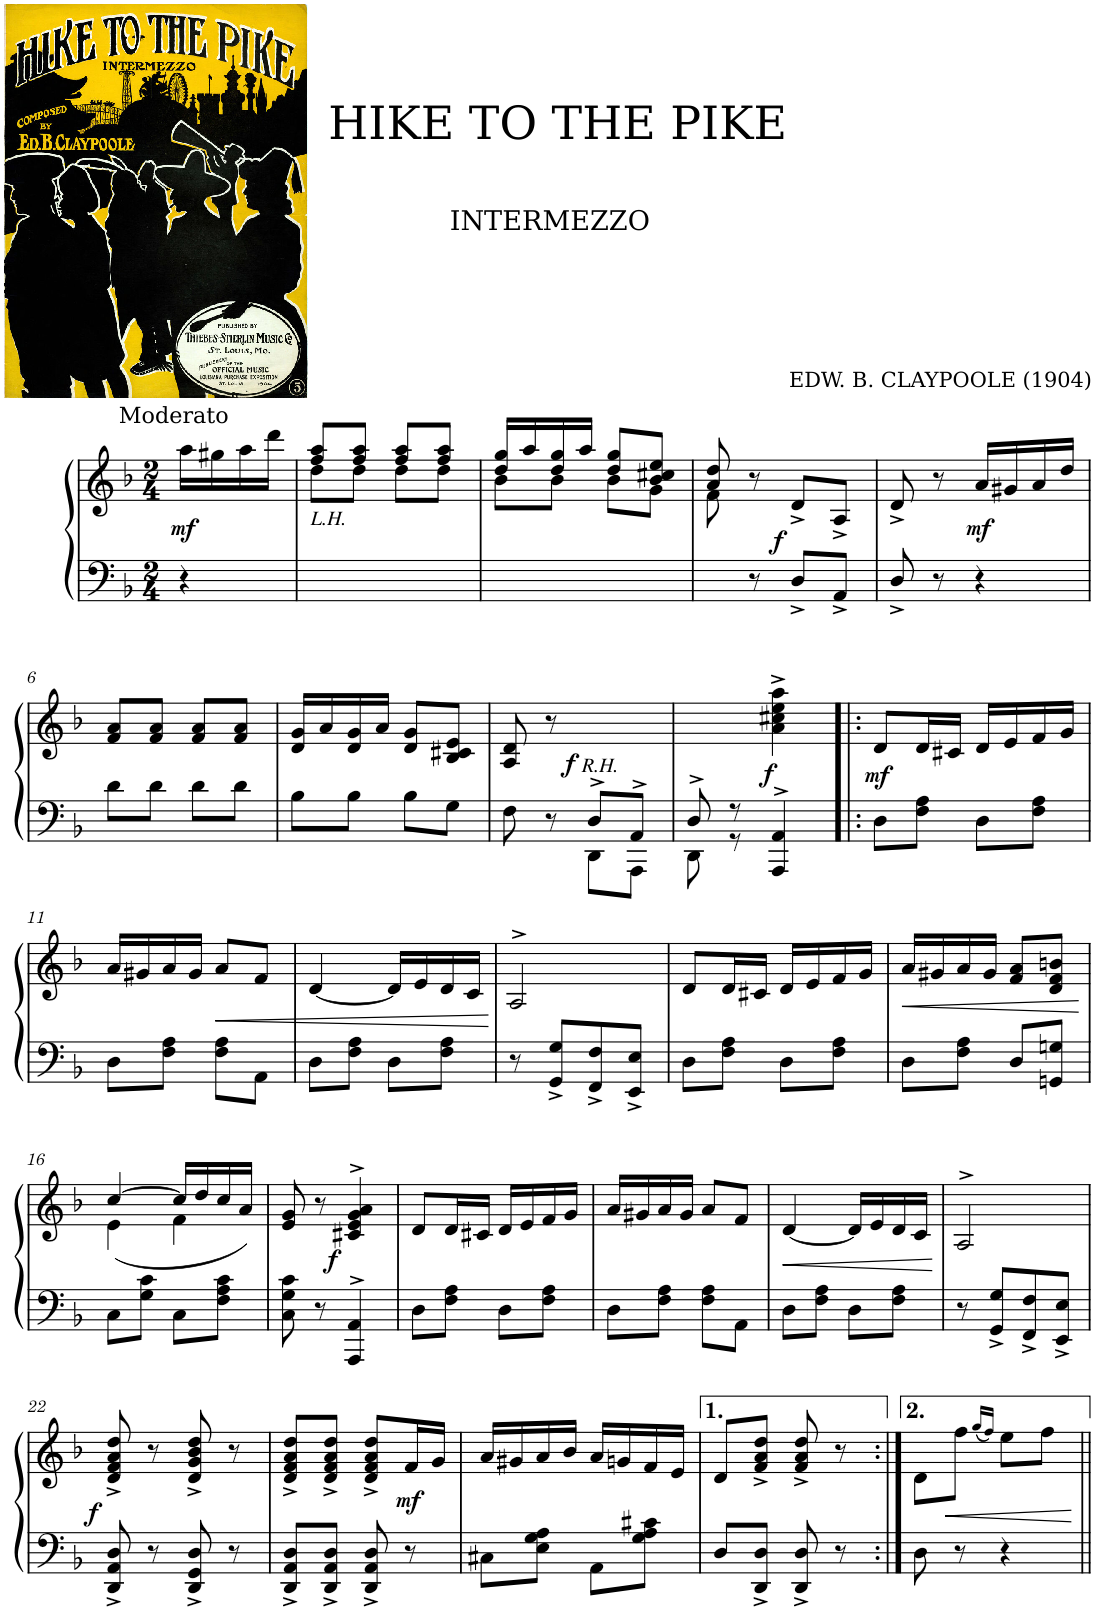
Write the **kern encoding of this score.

**kern	**kern	**dynam
*part1	*part1	*part1
*staff2	*staff1	*staff1/2
*I"Piano	*	*
*I'Pno.	*	*
*clefF4	*clefG2	*
*k[b-]	*k[b-]	*
*M2/4	*M2/4	*
=1	=1	=1
!	!LO:TX:a:t=Moderato	!
!	!	!LO:DY:b
4r	16aa\LL	mf
.	16gg#X\	.
.	16aa\	.
.	16ddd\JJ	.
=2	=2	=2
*	*^	*
!	!LO:TX:b:i:t=L.H.	!	!
2ryy	8ff/ 8aa/L	8dd\L	.
.	8ff/ 8aa/J	8dd\J	.
.	8ff/ 8aa/L	8dd\L	.
.	8ff/ 8aa/J	8dd\J	.
=3	=3	=3	=3
2ryy	16dd/ 16gg/LL	8b-\L	.
.	16aa/	.	.
.	16dd/ 16gg/	8b-\J	.
.	16aa/JJ	.	.
.	8dd/ 8gg/L	8b-\L	.
.	8b-/ 8cc#X/ 8ee/J	8g\J	.
=4	=4	=4	=4
8ryy	8a/ 8dd/	8f\	.
8r	8r	4.ryy	.
!	!	!	!LO:DY:b
8D^/L	8d^/L	.	f
8AA^/J	8A^/J	.	.
*	*v	*v	*
=5	=5	=5
8D^/	8d^/	.
8r	8r	.
!	!	!LO:DY:b
4r	16a/LL	mf
.	16g#X/	.
.	16a/	.
.	16dd/JJ	.
!!LO:LB:g=z
=6	=6	=6
8d\L	8f/ 8a/L	.
8d\J	8f/ 8a/J	.
8d\L	8f/ 8a/L	.
8d\J	8f/ 8a/J	.
=7	=7	=7
8B-\L	16d/ 16g/LL	.
.	16a/	.
8B-\J	16d/ 16g/	.
.	16a/JJ	.
8B-\L	8d/ 8g/L	.
8G\J	8B-/ 8c#X/ 8e/J	.
=8	=8	=8
*^	*	*
8F\	4ryy	8A/ 8d/	.
8r	.	8r	.
!	!	!LO:TX:b:i:t=R.H.	!
!	!	!	!LO:DY:b
8D^/L	8DD\L	4ryy	f
8AA^/J	8AAA\J	.	.
=9	=9	=9	=9
8D^/	8DD\	4ryy	.
8r	8r	.	.
!	!	!	!LO:DY:b
4AAA/^> 4AA/^>	4ryy	4a\^ 4cc#X\^ 4ee\^ 4aa\^	f
=10!|:	=10!|:	=10!|:	=10!|:
!	!	!	!LO:DY:b
*v	*v	*	*
8D\L	8d/L	mf
8F\ 8A\J	16d/L	.
.	16c#X/JJ	.
8D\L	16d/LL	.
.	16e/	.
8F\ 8A\J	16f/	.
.	16g/JJ	.
!!LO:LB:g=z
=11	=11	=11
8D\L	16a/LL	.
.	16g#X/	.
8F\ 8A\J	16a/	.
.	16g#/JJ	.
!	!	!LO:HP:b
8F\ 8A\L	8a/L	<
8AA\J	8f/J	.
=12	=12	=12
8D\L	[4d/	.
8F\ 8A\J	.	.
8D\L	16d/LL]	.
.	16e/	.
8F\ 8A\J	16d/	.
.	16c/JJ	.
.	.	[
=13	=13	=13
8r	2A^>/	.
8GG/^ 8G/^L	.	.
8FF/^ 8F/^	.	.
8EE/^ 8E/^J	.	.
=14	=14	=14
8D\L	8d/L	.
8F\ 8A\J	16d/L	.
.	16c#X/JJ	.
8D\L	16d/LL	.
.	16e/	.
8F\ 8A\J	16f/	.
.	16g/JJ	.
=15	=15	=15
!	!	!LO:HP:b
8D\L	16a/LL	<
.	16g#X/	.
8F\ 8A\J	16a/	.
.	16g#/JJ	.
8D/L	8f/ 8a/L	.
8GGn/ 8Gn/J	8d/ 8f/ 8bn/J	.
.	.	[
!!LO:LB:g=z
=16	=16	=16
*	*^	*
8C\L	[4cc/	(4e\	.
8G\ 8c\J	.	.	.
8C\L	16cc/LL]	4f\	.
.	16dd/	.	.
8F\ 8A\ 8c\J	16cc/	.	.
.	(16a/JJ	.	.
*	*v	*v	*
=17	=17	=17
8C\ 8G\ 8c\	8e/ 8g/	.
8r	8r	.
!	!	!LO:DY:b
4AAA/^> 4AA/^>	4c#X/^> 4e/^> 4g/^> 4a/^>	f
=18	=18	=18
8D\L	8d/L	.
8F\ 8A\J	16d/L	.
.	16c#X/JJ	.
8D\L	16d/LL	.
.	16e/	.
8F\ 8A\J	16f/	.
.	16g/JJ	.
=19	=19	=19
8D\L	16a/LL	.
.	16g#X/	.
8F\ 8A\J	16a/	.
.	16g#/JJ	.
8F\ 8A\L	8a/L	.
8AA\J	8f/J	.
=20	=20	=20
!	!	!LO:HP:b
8D\L	[4d/	<
8F\ 8A\J	.	.
8D\L	16d/LL]	.
.	16e/	.
8F\ 8A\J	16d/	.
.	16c/JJ	.
.	.	[
=21	=21	=21
8r	2A^>/	.
8GG/^ 8G/^L	.	.
8FF/^ 8F/^	.	.
8EE/^ 8E/^J	.	.
!!LO:LB:g=z
=22	=22	=22
!	!	!LO:DY:b
8DD/^ 8AA/^ 8D/^	8d/^ 8f/^ 8a/^ 8dd/^	f
8r	8r	.
8DD/^ 8GG/^ 8D/^	8d/^ 8g/^ 8b-/^ 8dd/^	.
8r	8r	.
=23	=23	=23
8DD/^ 8AA/^ 8D/^L	8d/^ 8f/^ 8a/^ 8dd/^L	.
8DD/^ 8AA/^ 8D/^J	8d/^ 8f/^ 8a/^ 8dd/^J	.
8DD/^ 8AA/^ 8D/^	8d/^ 8f/^ 8a/^ 8dd/^L	.
!	!	!LO:DY:b
8r	16f/L	mf
.	16g/JJ	.
=24	=24	=24
8C#X\L	16a/LL	.
.	16g#X/	.
8E\ 8G\ 8A\J	16a/	.
.	16b-/JJ	.
8AA\L	16a/LL	.
.	16gn/	.
8G\ 8A\ 8c#X\J	16f/	.
.	16e/JJ	.
=25	=25	=25
8D/L	8d/L	.
8DD/^ 8D/^J	8f/^ 8a/^ 8dd/^J	.
8DD/^ 8D/^	8f/^ 8a/^ 8dd/^	.
8r	8r	.
=26:|!	=26:|!	=26:|!
8D\	8d\L	.
!	!	!LO:HP:b
8r	8ff\J	<
.	16qgg/LL	.
.	16qff/JJ)	.
4r	8ee\L	.
.	8ff\J	.
.	.	[
=||	=||	=||
*-	*-	*-
